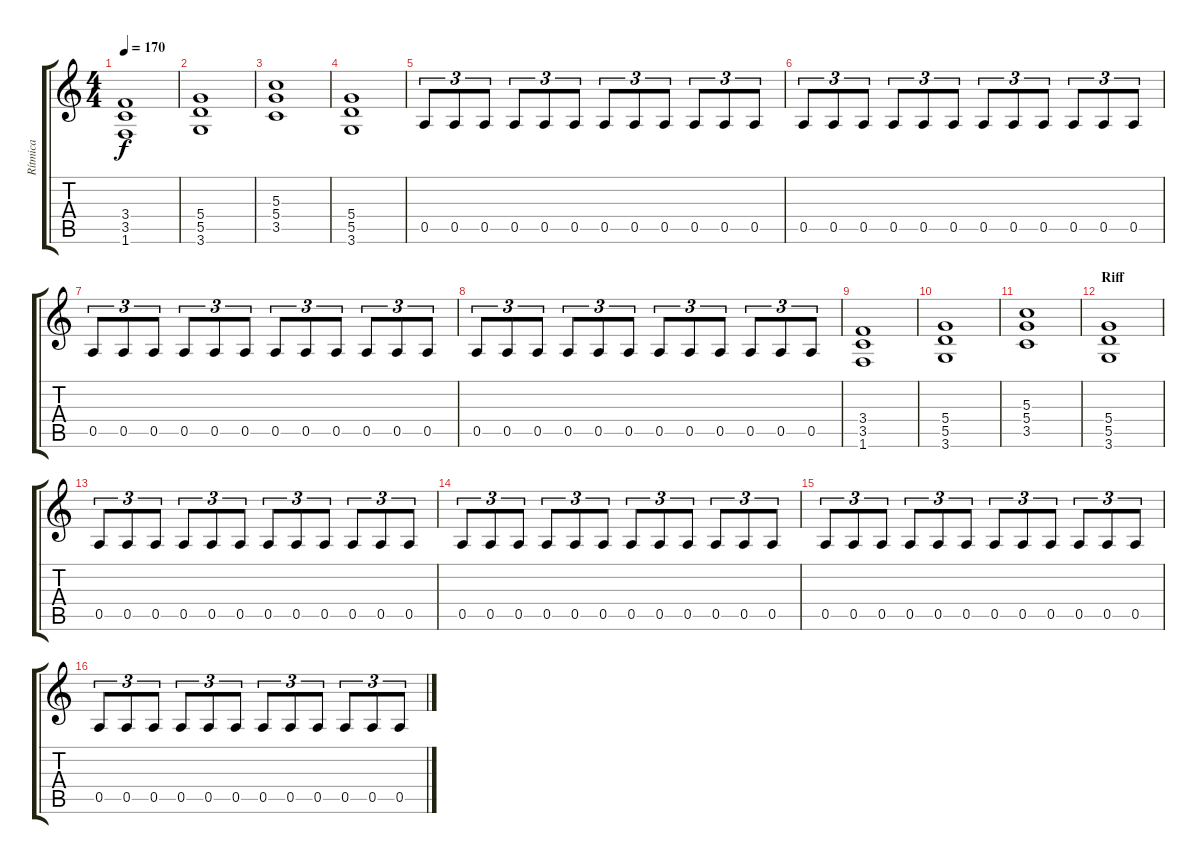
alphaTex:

\track ("Rítmica" "Rítmica") {instrument distortionguitar}
\staff {score tabs}
\tuning (E4 B3 G3 D3 A2 E2) {hide}
\ts (4 4)
\tempo 170
\clef g2
\ks c
(3.4 3.5 1.6).1{dy f} |
(5.4 5.5 3.6).1 |
(5.3 5.4 3.5).1 |
(5.4 5.5 3.6).1 |
0.5.8{tu (3 2)} 0.5.8{tu (3 2)} 0.5.8{tu (3 2)} 0.5.8{tu (3 2)} 0.5.8{tu (3 2)} 0.5.8{tu (3 2)} 0.5.8{tu (3 2)} 0.5.8{tu (3 2)} 0.5.8{tu (3 2)} 0.5.8{tu (3 2)} 0.5.8{tu (3 2)} 0.5.8{tu (3 2)} |
0.5.8{tu (3 2)} 0.5.8{tu (3 2)} 0.5.8{tu (3 2)} 0.5.8{tu (3 2)} 0.5.8{tu (3 2)} 0.5.8{tu (3 2)} 0.5.8{tu (3 2)} 0.5.8{tu (3 2)} 0.5.8{tu (3 2)} 0.5.8{tu (3 2)} 0.5.8{tu (3 2)} 0.5.8{tu (3 2)} |
0.5.8{tu (3 2)} 0.5.8{tu (3 2)} 0.5.8{tu (3 2)} 0.5.8{tu (3 2)} 0.5.8{tu (3 2)} 0.5.8{tu (3 2)} 0.5.8{tu (3 2)} 0.5.8{tu (3 2)} 0.5.8{tu (3 2)} 0.5.8{tu (3 2)} 0.5.8{tu (3 2)} 0.5.8{tu (3 2)} |
0.5.8{tu (3 2)} 0.5.8{tu (3 2)} 0.5.8{tu (3 2)} 0.5.8{tu (3 2)} 0.5.8{tu (3 2)} 0.5.8{tu (3 2)} 0.5.8{tu (3 2)} 0.5.8{tu (3 2)} 0.5.8{tu (3 2)} 0.5.8{tu (3 2)} 0.5.8{tu (3 2)} 0.5.8{tu (3 2)} |
(3.4 3.5 1.6).1 |
(5.4 5.5 3.6).1 |
(5.3 5.4 3.5).1 |
\section ("" "Riff")
(5.4 5.5 3.6).1 |
0.5.8{tu (3 2)} 0.5.8{tu (3 2)} 0.5.8{tu (3 2)} 0.5.8{tu (3 2)} 0.5.8{tu (3 2)} 0.5.8{tu (3 2)} 0.5.8{tu (3 2)} 0.5.8{tu (3 2)} 0.5.8{tu (3 2)} 0.5.8{tu (3 2)} 0.5.8{tu (3 2)} 0.5.8{tu (3 2)} |
0.5.8{tu (3 2)} 0.5.8{tu (3 2)} 0.5.8{tu (3 2)} 0.5.8{tu (3 2)} 0.5.8{tu (3 2)} 0.5.8{tu (3 2)} 0.5.8{tu (3 2)} 0.5.8{tu (3 2)} 0.5.8{tu (3 2)} 0.5.8{tu (3 2)} 0.5.8{tu (3 2)} 0.5.8{tu (3 2)} |
0.5.8{tu (3 2)} 0.5.8{tu (3 2)} 0.5.8{tu (3 2)} 0.5.8{tu (3 2)} 0.5.8{tu (3 2)} 0.5.8{tu (3 2)} 0.5.8{tu (3 2)} 0.5.8{tu (3 2)} 0.5.8{tu (3 2)} 0.5.8{tu (3 2)} 0.5.8{tu (3 2)} 0.5.8{tu (3 2)} |
0.5.8{tu (3 2)} 0.5.8{tu (3 2)} 0.5.8{tu (3 2)} 0.5.8{tu (3 2)} 0.5.8{tu (3 2)} 0.5.8{tu (3 2)} 0.5.8{tu (3 2)} 0.5.8{tu (3 2)} 0.5.8{tu (3 2)} 0.5.8{tu (3 2)} 0.5.8{tu (3 2)} 0.5.8{tu (3 2)}
